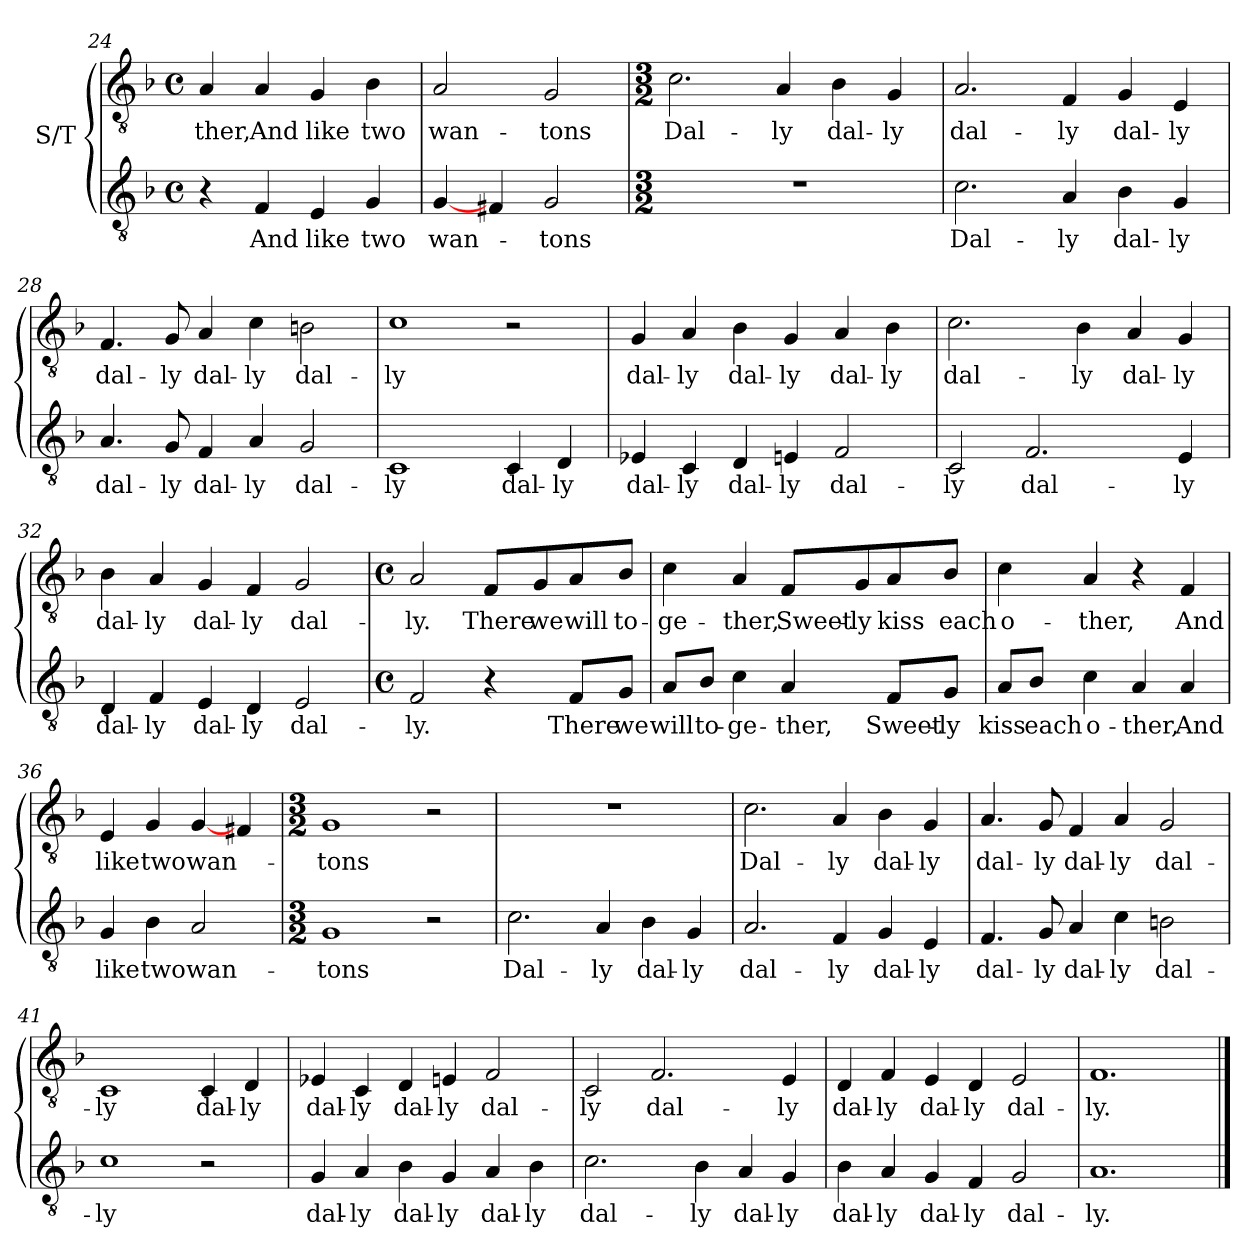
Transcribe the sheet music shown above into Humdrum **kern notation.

**kern	**text	**kern	**text
*part2	*part2	*part1	*part1
*staff2	*staff2	*staff1	*staff1
*I"S/T	*	*I"S/T	*
!!LO:PB:g=z
*clefGv2	*	*clefGv2	*
*k[b-]	*	*k[b-]	*
*F:	*	*F:	*
*M4/4	*	*M4/4	*
*met(c)	*	*met(c)	*
=24	=24	=24	=24
4r	.	4A/	-ther,
4F/	And	4A/	And
4E/	like	4G/	like
4G/	two	4B-\	two
=25	=25	=25	=25
[4G/	wan-	2A/	wan-
4F#X/	.	.	.
2G/	-tons	2G/	-tons
=26	=26	=26	=26
*M3/2	*	*M3/2	*
1.r	.	2.c\	Dal-
.	.	4A/	-ly
.	.	4B-\	dal-
.	.	4G/	-ly
=27	=27	=27	=27
2.c\	Dal-	2.A/	dal-
4A/	-ly	4F/	-ly
4B-\	dal-	4G/	dal-
4G/	-ly	4E/	-ly
=28	=28	=28	=28
4.A/	dal-	4.F/	dal-
8G/	-ly	8G/	-ly
4F/	dal-	4A/	dal-
4A/	-ly	4c\	-ly
2G/	dal-	2Bn\	dal-
!!LO:LB:g=z
=29	=29	=29	=29
1C	-ly	1c	-ly
4C/	dal-	2r	.
4D/	-ly	.	.
=30	=30	=30	=30
4E-X/	dal-	4G/	dal-
4C/	-ly	4A/	-ly
4D/	dal-	4B-\	dal-
4En/	-ly	4G/	-ly
2F/	dal-	4A/	dal-
.	.	4B-\	-ly
=31	=31	=31	=31
2C/	-ly	2.c\	dal-
2.F/	dal-	.	.
.	.	4B-\	-ly
.	.	4A/	dal-
4E/	-ly	4G/	-ly
=32	=32	=32	=32
4D/	dal-	4B-\	dal-
4F/	-ly	4A/	-ly
4E/	dal-	4G/	dal-
4D/	-ly	4F/	-ly
2E/	dal-	2G/	dal-
!!LO:LB:g=z
=33	=33	=33	=33
*M4/4	*	*M4/4	*
*met(c)	*	*met(c)	*
2F/	-ly.	2A/	-ly.
4r	.	8F/L	There
.	.	8G/	we
8F/L	There	8A/	will
8G/J	we	8B-/J	to-
=34	=34	=34	=34
8A/L	will	4c\	-ge-
8B-/J	to-	.	.
4c\	-ge-	4A/	-ther,
4A/	-ther,	8F/L	Sweet-
.	.	8G/	-ly
8F/L	Sweet-	8A/	kiss
8G/J	-ly	8B-/J	each
=35	=35	=35	=35
8A/L	kiss	4c\	o-
8B-/J	each	.	.
4c\	o-	4A/	-ther,
4A/	-ther,	4r	.
4A/	And	4F/	And
=36	=36	=36	=36
4G/	like	4E/	like
4B-\	two	4G/	two
2A/	wan-	[4G/	wan-
.	.	4F#X/	.
!!LO:LB:g=z
=37	=37	=37	=37
*M3/2	*	*M3/2	*
1G	-tons	1G	-tons
2r	.	2r	.
=38	=38	=38	=38
2.c\	Dal-	1.r	.
4A/	-ly	.	.
4B-\	dal-	.	.
4G/	-ly	.	.
=39	=39	=39	=39
2.A/	dal-	2.c\	Dal-
4F/	-ly	4A/	-ly
4G/	dal-	4B-\	dal-
4E/	-ly	4G/	-ly
=40	=40	=40	=40
4.F/	dal-	4.A/	dal-
8G/	-ly	8G/	-ly
4A/	dal-	4F/	dal-
4c\	-ly	4A/	-ly
2Bn\	dal-	2G/	dal-
=41	=41	=41	=41
1c	-ly	1C	-ly
2r	.	4C/	dal-
.	.	4D/	-ly
!!LO:LB:g=z
=42	=42	=42	=42
4G/	dal-	4E-X/	dal-
4A/	-ly	4C/	-ly
4B-\	dal-	4D/	dal-
4G/	-ly	4En/	-ly
4A/	dal-	2F/	dal-
4B-\	-ly	.	.
=43	=43	=43	=43
2.c\	dal-	2C/	-ly
.	.	2.F/	dal-
4B-\	-ly	.	.
4A/	dal-	.	.
4G/	-ly	4E/	-ly
=44	=44	=44	=44
4B-\	dal-	4D/	dal-
4A/	-ly	4F/	-ly
4G/	dal-	4E/	dal-
4F/	-ly	4D/	-ly
2G/	dal-	2E/	dal-
=45	=45	=45	=45
1.A	-ly.	1.F	-ly.
==	==	==	==
*-	*-	*-	*-
